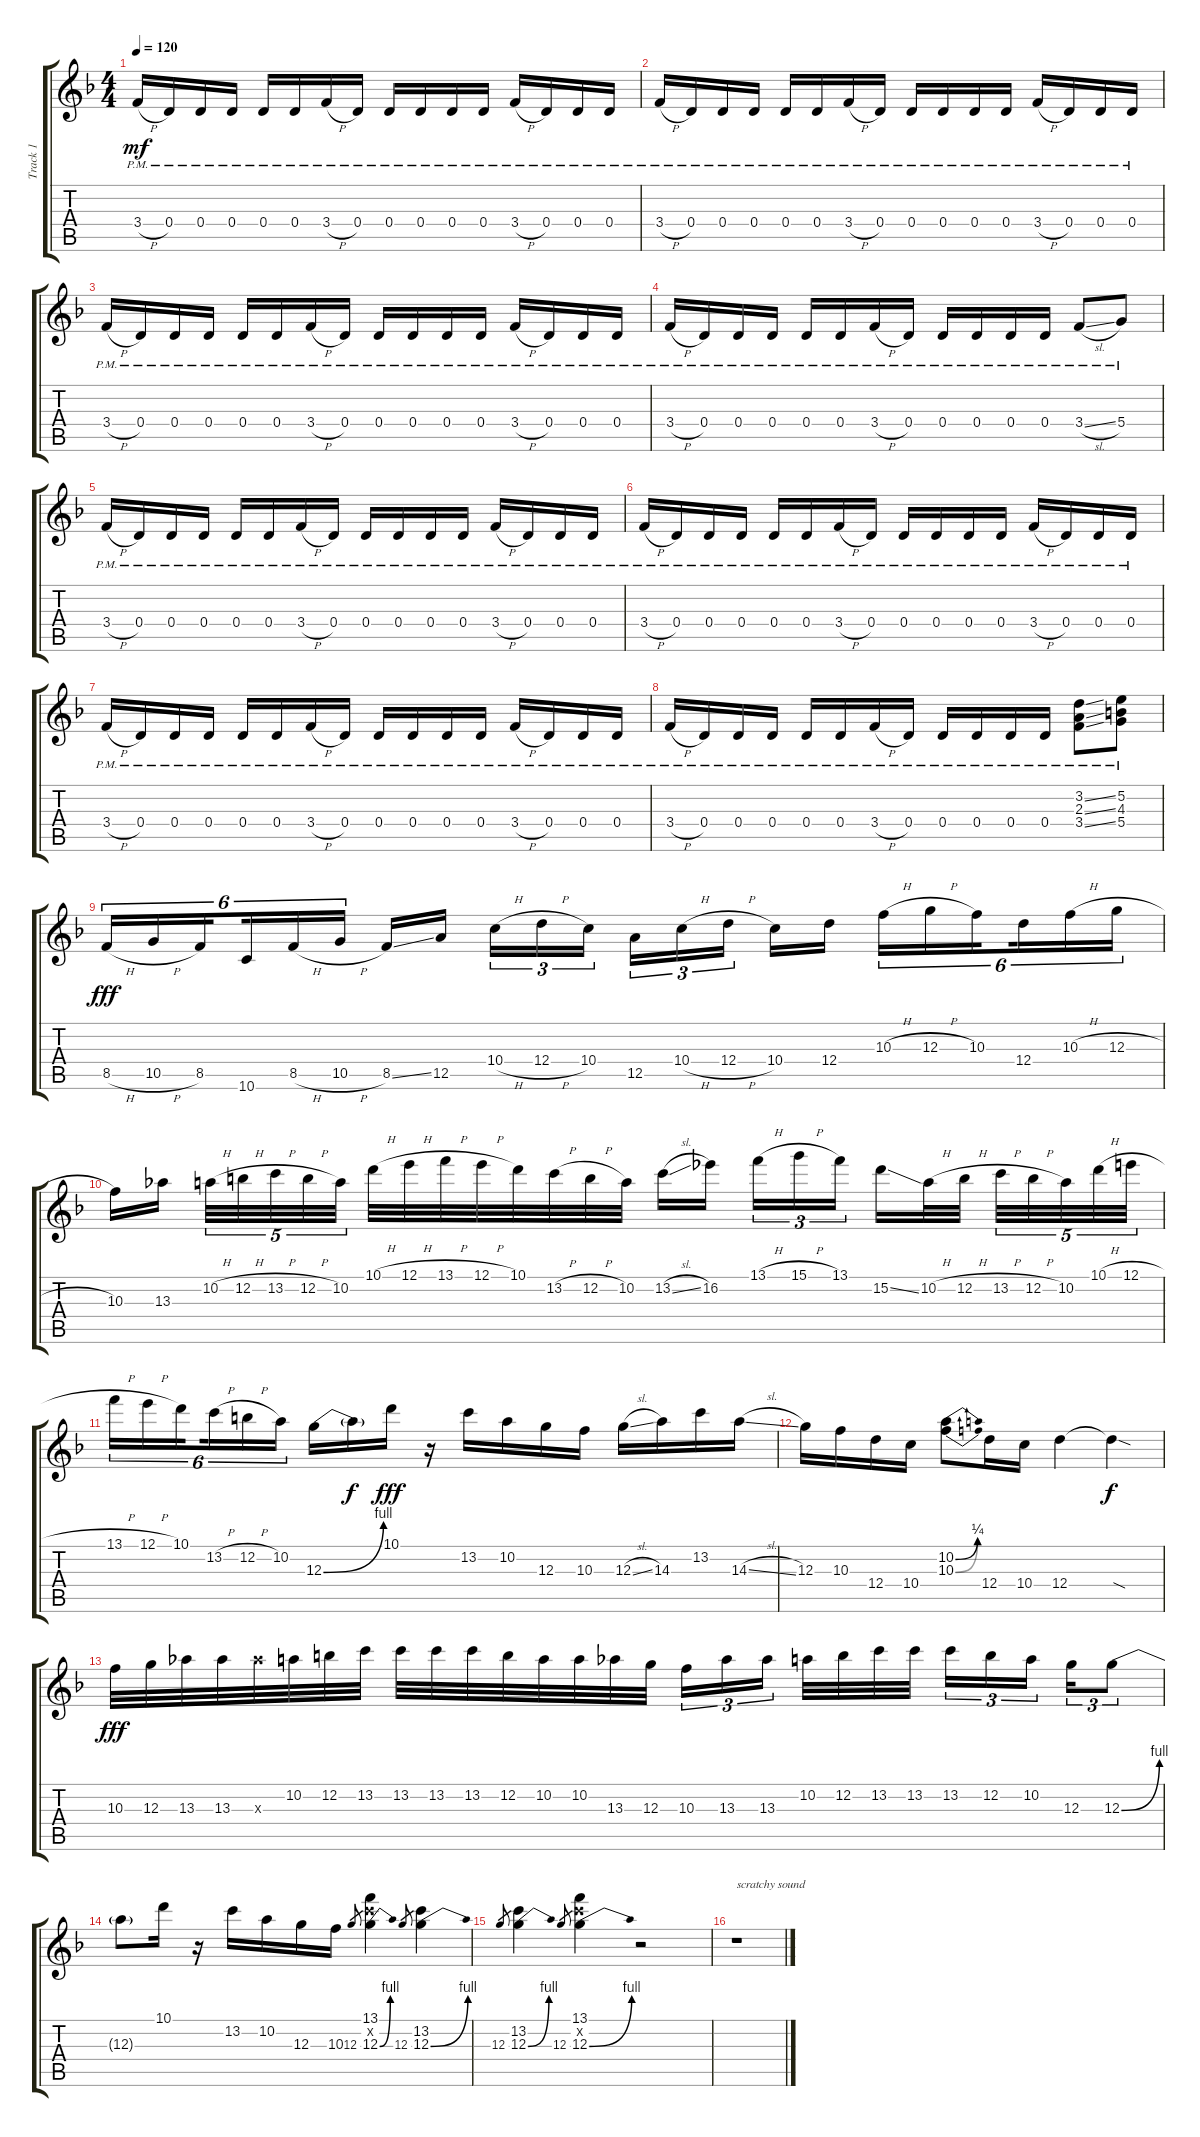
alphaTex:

\track ("Track 1" "Track 1") {instrument distortionguitar}
\staff {score tabs}
\tuning (E4 B3 G3 D3 A2 D2) {hide}
\ts (4 4)
\tempo 120
\clef g2
\ks f
3.4{h pm}.16{dy mf} 0.4{pm}.16 0.4{pm}.16 0.4{pm}.16 0.4{pm}.16 0.4{pm}.16 3.4{h pm}.16 0.4{pm}.16 0.4{pm}.16 0.4{pm}.16 0.4{pm}.16 0.4{pm}.16 3.4{h pm}.16 0.4{pm}.16 0.4{pm}.16 0.4{pm}.16 |
3.4{h pm}.16 0.4{pm}.16 0.4{pm}.16 0.4{pm}.16 0.4{pm}.16 0.4{pm}.16 3.4{h pm}.16 0.4{pm}.16 0.4{pm}.16 0.4{pm}.16 0.4{pm}.16 0.4{pm}.16 3.4{h pm}.16 0.4{pm}.16 0.4{pm}.16 0.4{pm}.16 |
3.4{h pm}.16 0.4{pm}.16 0.4{pm}.16 0.4{pm}.16 0.4{pm}.16 0.4{pm}.16 3.4{h pm}.16 0.4{pm}.16 0.4{pm}.16 0.4{pm}.16 0.4{pm}.16 0.4{pm}.16 3.4{h pm}.16 0.4{pm}.16 0.4{pm}.16 0.4{pm}.16 |
3.4{h pm}.16 0.4{pm}.16 0.4{pm}.16 0.4{pm}.16 0.4{pm}.16 0.4{pm}.16 3.4{h pm}.16 0.4{pm}.16 0.4{pm}.16 0.4{pm}.16 0.4{pm}.16 0.4{pm}.16 3.4{sl pm}.8 5.4{pm}.8 |
3.4{h pm}.16 0.4{pm}.16 0.4{pm}.16 0.4{pm}.16 0.4{pm}.16 0.4{pm}.16 3.4{h pm}.16 0.4{pm}.16 0.4{pm}.16 0.4{pm}.16 0.4{pm}.16 0.4{pm}.16 3.4{h pm}.16 0.4{pm}.16 0.4{pm}.16 0.4{pm}.16 |
3.4{h pm}.16 0.4{pm}.16 0.4{pm}.16 0.4{pm}.16 0.4{pm}.16 0.4{pm}.16 3.4{h pm}.16 0.4{pm}.16 0.4{pm}.16 0.4{pm}.16 0.4{pm}.16 0.4{pm}.16 3.4{h pm}.16 0.4{pm}.16 0.4{pm}.16 0.4{pm}.16 |
3.4{h pm}.16 0.4{pm}.16 0.4{pm}.16 0.4{pm}.16 0.4{pm}.16 0.4{pm}.16 3.4{h pm}.16 0.4{pm}.16 0.4{pm}.16 0.4{pm}.16 0.4{pm}.16 0.4{pm}.16 3.4{h pm}.16 0.4{pm}.16 0.4{pm}.16 0.4{pm}.16 |
3.4{h pm}.16 0.4{pm}.16 0.4{pm}.16 0.4{pm}.16 0.4{pm}.16 0.4{pm}.16 3.4{h pm}.16 0.4{pm}.16 0.4{pm}.16 0.4{pm}.16 0.4{pm}.16 0.4{pm}.16 (3.2{ss pm} 2.3{ss pm} 3.4{ss pm}).8 (5.2{pm} 4.3{pm} 5.4{pm}).8 |
8.5{h}.16{tu (6 4) dy fff} 10.5{h}.16{tu (6 4)} 8.5.16{tu (6 4) beam splitsecondary} 10.6.16{tu (6 4)} 8.5{h}.16{tu (6 4)} 10.5{h}.16{tu (6 4)} 8.5{ss}.16 12.5.16{beam splitsecondary} 10.4{h}.16{tu (3 2)} 12.4{h}.16{tu (3 2)} 10.4.16{tu (3 2)} 12.5.16{tu (3 2)} 10.4{h}.16{tu (3 2)} 12.4{h}.16{tu (3 2) beam splitsecondary} 10.4.16 12.4.16 10.3{h}.16{tu (6 4)} 12.3{h}.16{tu (6 4)} 10.3.16{tu (6 4) beam splitsecondary} 12.4.16{tu (6 4)} 10.3{h}.16{tu (6 4)} 12.3{h}.16{tu (6 4)} |
10.3.16 13.3.16{beam splitsecondary} 10.2{h}.32{tu (5 4)} 12.2{h}.32{tu (5 4)} 13.2{h}.32{tu (5 4)} 12.2{h}.32{tu (5 4)} 10.2.32{tu (5 4)} 10.1{h}.32 12.1{h}.32 13.1{h}.32 12.1{h}.32 10.1.32 13.2{h}.32 12.2{h}.32 10.2.32 13.2{sl}.16 16.2.16{beam splitsecondary} 13.1{h}.16{tu (3 2)} 15.1{h}.16{tu (3 2)} 13.1.16{tu (3 2)} 15.2{ss}.16 10.2{h}.32 12.2{h}.32{beam splitsecondary} 13.2{h}.32{tu (5 4)} 12.2{h}.32{tu (5 4)} 10.2.32{tu (5 4)} 10.1{h}.32{tu (5 4)} 12.1{h}.32{tu (5 4)} |
13.1{h}.16{tu (6 4)} 12.1{h}.16{tu (6 4)} 10.1.16{tu (6 4) beam splitsecondary} 13.2{h}.16{tu (6 4)} 12.2{h}.16{tu (6 4)} 10.2.16{tu (6 4)} 12.3{be (bend 0 0 60 4)}.16 12.3{t}.16{dy f} 10.1.16{dy fff} r.16 13.2.16 10.2.16 12.3.16 10.3.16 12.3{sl}.16 14.3.16 13.2.16 14.3{sl}.16 |
12.3.16 10.3.16 12.4.16 10.4.16 (10.2{be (bend 0 0 60 1)} 10.3{be (bend 0 0 60 1)}).8 12.4.16 10.4.16 12.4.4 12.4{sod t}.4{dy f} |
10.3.32{dy fff} 12.3.32 13.3.32 13.3.32 13.3{x}.32 10.2.32 12.2.32 13.2.32 13.2.32 13.2.32 13.2.32 12.2.32 10.2.32 10.2.32 13.3.32 12.3.32 10.3.16{tu (3 2)} 13.3.16{tu (3 2)} 13.3.16{tu (3 2) beam splitsecondary} 10.2.32 12.2.32 13.2.32 13.2.32 13.2.16{tu (3 2)} 12.2.16{tu (3 2)} 10.2.16{tu (3 2) beam splitsecondary} 12.3.16{tu (3 2)} 12.3{be (bend 0 0 60 4)}.8{tu (3 2)} |
12.3{t}.8 10.1.16 r.16 13.2.16 10.2.16 12.3.16 10.3.16 12.3.8{gr} (13.1 13.2{x} 12.3{be (bend 0 0 60 4)}).4 12.3.8{gr} (13.2 12.3{be (bend 0 0 60 4)}).4 |
12.3.8{gr} (13.2 12.3{be (bend 0 0 60 4)}).4 12.3.8{gr} (13.1 13.2{x} 12.3{be (bend 0 0 60 4)}).4 r.2 |
r.1{txt "scratchy sound"}
